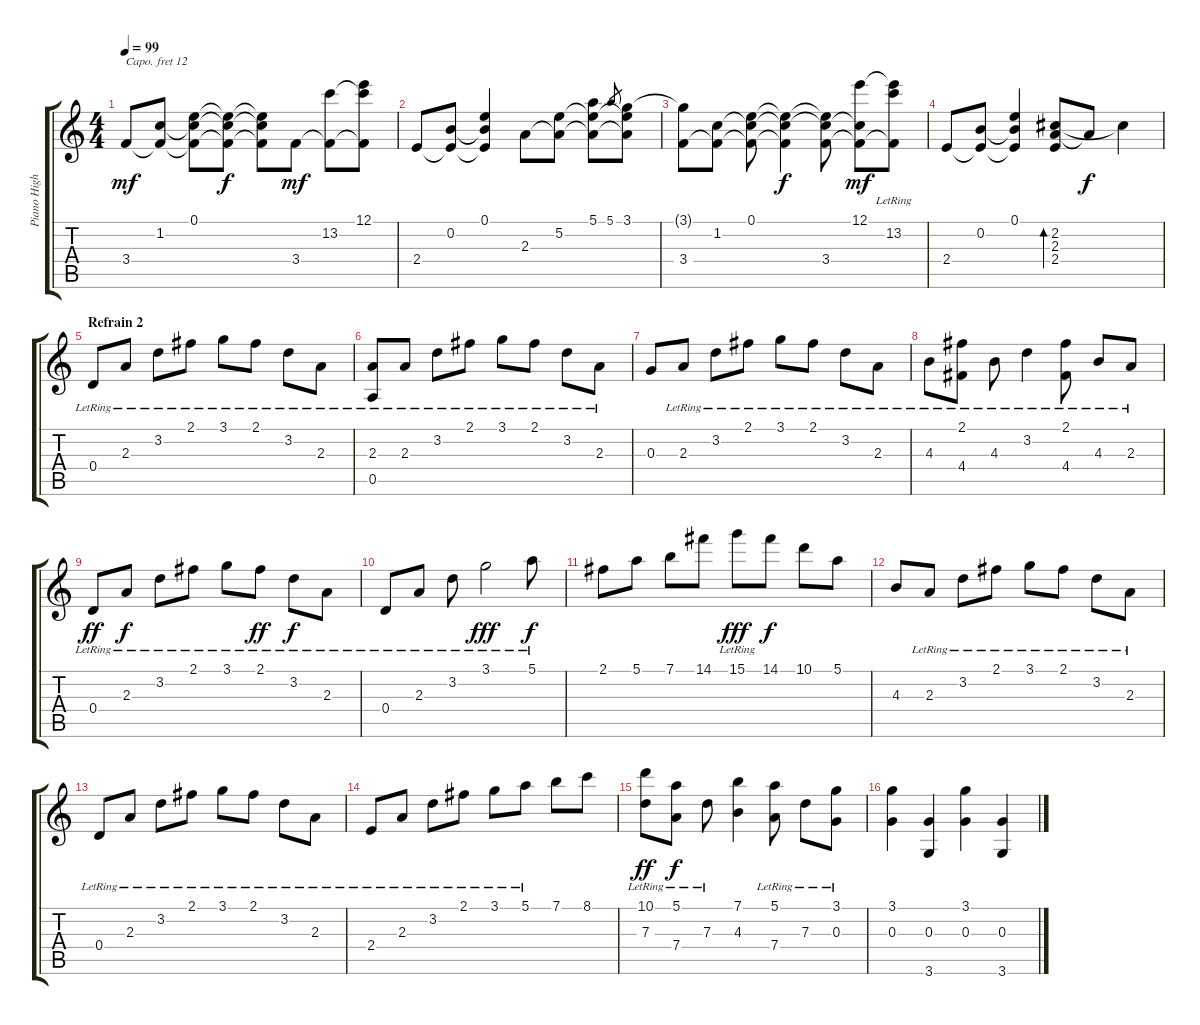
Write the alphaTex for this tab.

\track ("Piano High" "Piano High") {instrument brightacousticpiano}
\staff {score tabs}
\capo 12
\tuning (E4 B3 G3 D3 A2 E2) {hide}
\ts (4 4)
\tempo 99
\clef g2
\ks c
3.4.8{dy mf volume 15} (1.2 3.4{t}).8 (0.1 1.2{t} 3.4{t}).8 (0.1{t} 1.2{t} 3.4{t}).8{dy f} (0.1{t} 1.2{t} 3.4{t}).8 3.4.8{dy mf} (13.2 3.4{t}).8 (12.1 13.2{t} 3.4{t}).8 |
2.4.8 (0.2 2.4{t}).8 (0.1 0.2{t} 2.4{t}).4 2.3.8 (5.2 2.3{t}).8 (5.1 5.2{t} 2.3{t}).8 5.1.8{gr} (3.1 5.2{t} 2.3{t}).8 |
(3.1{t} 3.4).8 (1.2 3.4{t}).8 (0.1 1.2{t} 3.4{t}).8 (0.1{t} 1.2{t} 3.4{t}).4{dy f} (0.1{t} 1.2{t} 3.4).8 (12.1 1.2{t} 3.4{t}).8{dy mf} (12.1{t} 13.2{lr} 3.4{t}).8 |
2.4.8 (0.2 2.4{t}).8 (0.1 0.2{t} 2.4{t}).4 (2.2 2.3 2.4).8{bd 480} 2.3{t}.8{dy f} 2.2{t}.4 |
\section ("" "Refrain 2")
0.4{lr}.8 2.3{lr}.8 3.2{lr}.8 2.1{lr}.8 3.1{lr}.8 2.1{lr}.8 3.2{lr}.8 2.3{lr}.8 |
(2.3{lr} 0.5{lr}).8 2.3{lr}.8 3.2{lr}.8 2.1{lr}.8 3.1{lr}.8 2.1{lr}.8 3.2{lr}.8 2.3{lr}.8 |
0.3.8 2.3{lr}.8 3.2{lr}.8 2.1{lr}.8 3.1{lr}.8 2.1{lr}.8 3.2{lr}.8 2.3{lr}.8 |
4.3{lr}.8 (2.1{lr} 4.4{lr}).8 4.3{lr}.8 3.2{lr}.4 (2.1{lr} 4.4{lr}).8 4.3{lr}.8 2.3{lr}.8 |
0.4{lr}.8{dy ff} 2.3{lr}.8{dy f} 3.2{lr}.8 2.1{lr}.8 3.1{lr}.8 2.1{lr}.8{dy ff} 3.2{lr}.8{dy f} 2.3{lr}.8 |
0.4{lr}.8 2.3{lr}.8 3.2{lr}.8 3.1{lr}.2{dy fff} 5.1{lr}.8{dy f} |
2.1.8 5.1.8 7.1.8 14.1.8 15.1{lr}.8{dy fff} 14.1.8{dy f} 10.1.8 5.1.8 |
4.3.8 2.3{lr}.8 3.2{lr}.8 2.1{lr}.8 3.1{lr}.8 2.1{lr}.8 3.2{lr}.8 2.3{lr}.8 |
0.4{lr}.8 2.3{lr}.8 3.2{lr}.8 2.1{lr}.8 3.1{lr}.8 2.1{lr}.8 3.2{lr}.8 2.3{lr}.8 |
2.4{lr}.8 2.3{lr}.8 3.2{lr}.8 2.1{lr}.8 3.1{lr}.8 5.1{lr}.8 7.1.8 8.1.8 |
(10.1 7.3{lr}).8{dy ff} (5.1{lr} 7.4{lr}).8{dy f} 7.3{lr}.8 (7.1 4.3).4 (5.1{lr} 7.4{lr}).8 7.3{lr}.8 (3.1 0.3{lr}).8 |
(3.1 0.3).4 (0.3 3.6).4 (3.1 0.3).4 (0.3 3.6).4
